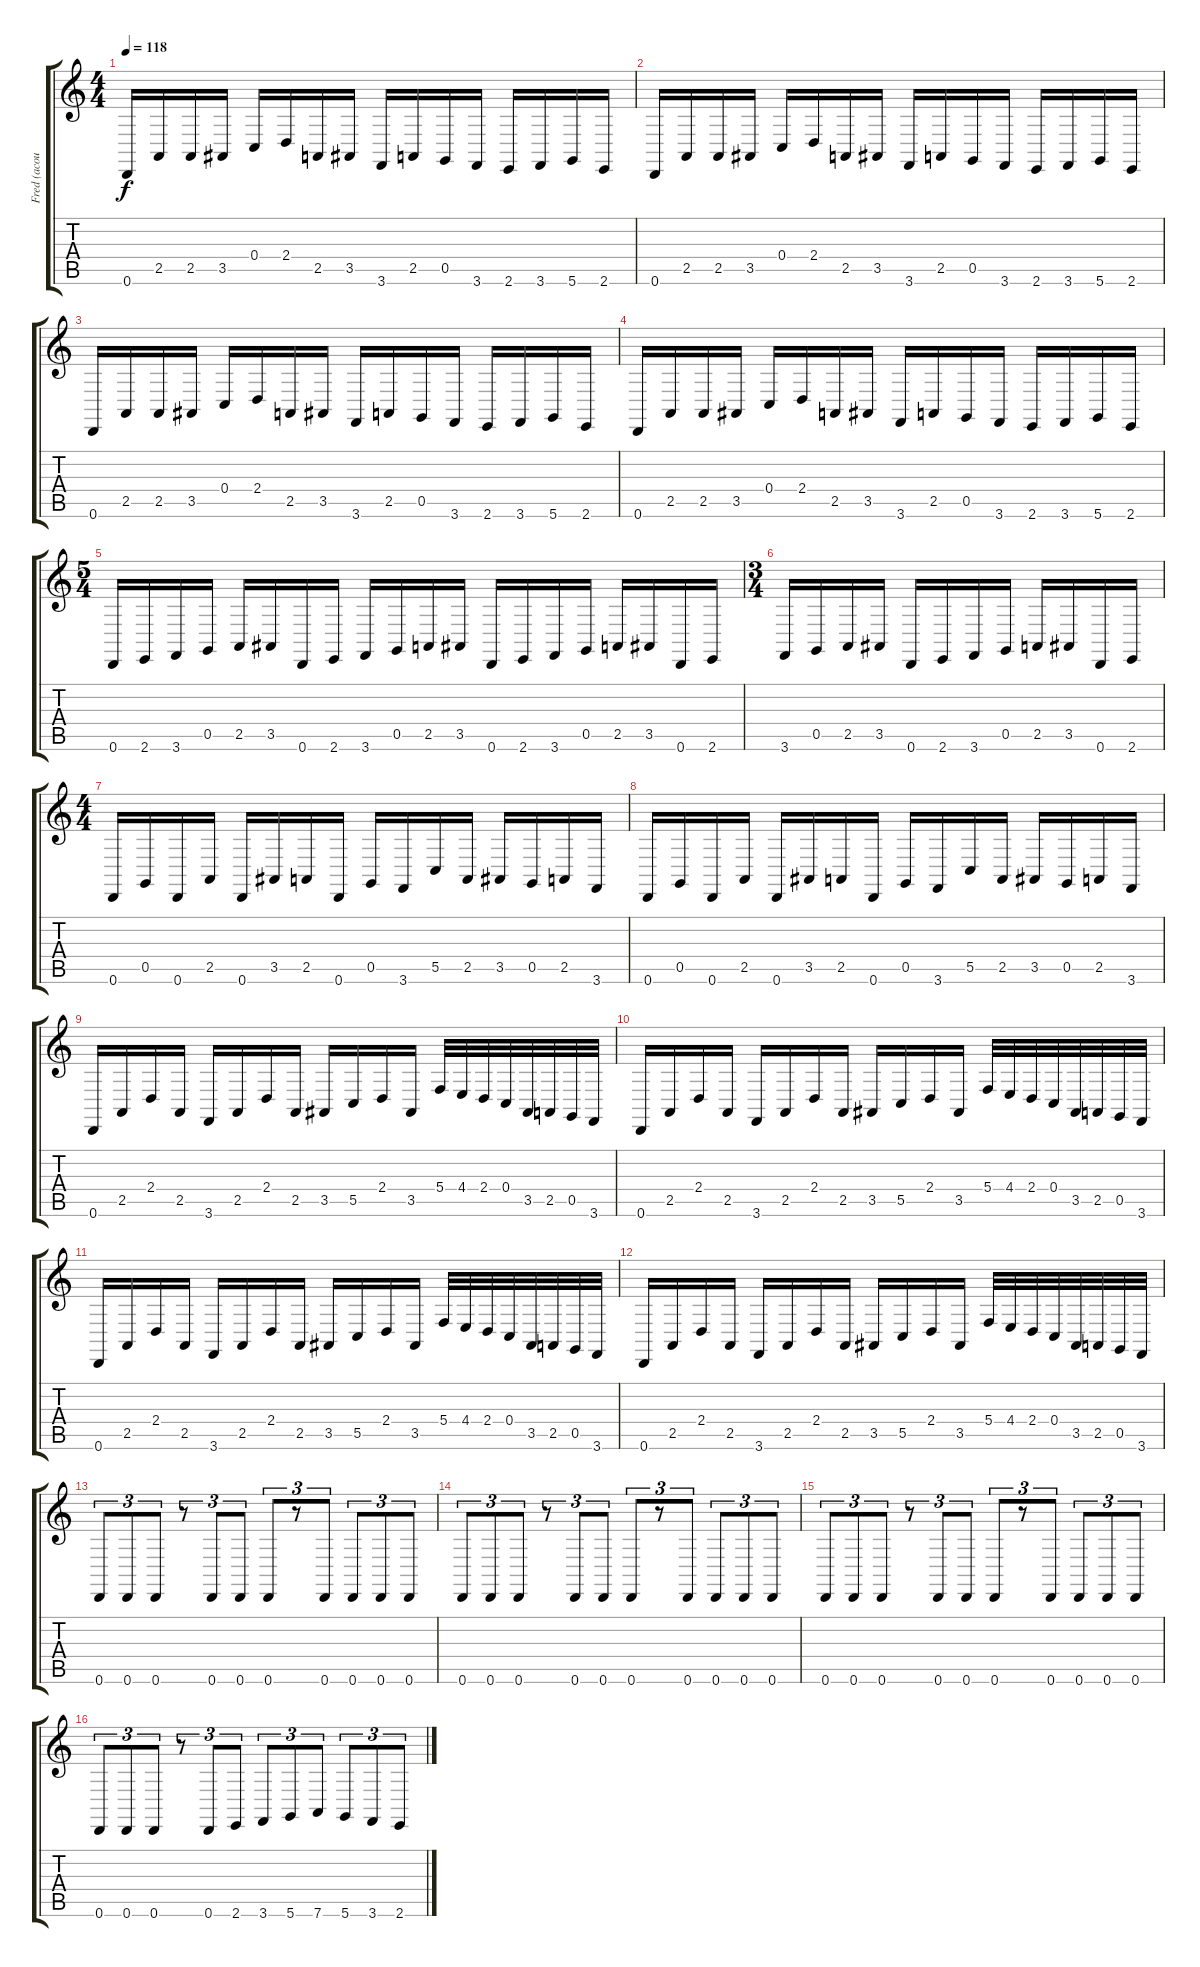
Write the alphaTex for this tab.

\track ("Fred (acoustic)" "Fred (acou") {instrument clarinet}
\staff {score tabs}
\tuning (D4 A3 F3 C3 G2 D2) {hide}
\ts (4 4)
\tempo 118
\clef g2
\ks c
0.6.16{dy f balance 0} 2.5.16 2.5.16 3.5.16 0.4.16 2.4.16 2.5.16 3.5.16 3.6.16 2.5.16 0.5.16 3.6.16 2.6.16 3.6.16 5.6.16 2.6.16 |
0.6.16{balance 4} 2.5.16 2.5.16 3.5.16 0.4.16 2.4.16 2.5.16 3.5.16 3.6.16 2.5.16 0.5.16 3.6.16 2.6.16 3.6.16 5.6.16 2.6.16 |
0.6.16{balance 8} 2.5.16 2.5.16 3.5.16 0.4.16 2.4.16 2.5.16 3.5.16 3.6.16 2.5.16 0.5.16 3.6.16 2.6.16 3.6.16 5.6.16 2.6.16 |
0.6.16 2.5.16 2.5.16 3.5.16 0.4.16 2.4.16 2.5.16 3.5.16 3.6.16 2.5.16 0.5.16 3.6.16 2.6.16 3.6.16 5.6.16 2.6.16 |
\ts (5 4)
0.6.16 2.6.16 3.6.16 0.5.16 2.5.16 3.5.16 0.6.16 2.6.16 3.6.16 0.5.16 2.5.16 3.5.16 0.6.16 2.6.16 3.6.16 0.5.16 2.5.16 3.5.16 0.6.16 2.6.16 |
\ts (3 4)
3.6.16 0.5.16 2.5.16 3.5.16 0.6.16 2.6.16 3.6.16 0.5.16 2.5.16 3.5.16 0.6.16 2.6.16 |
\ts (4 4)
0.6.16 0.5.16 0.6.16 2.5.16 0.6.16 3.5.16 2.5.16 0.6.16 0.5.16 3.6.16 5.5.16 2.5.16 3.5.16 0.5.16 2.5.16 3.6.16 |
0.6.16 0.5.16 0.6.16 2.5.16 0.6.16 3.5.16 2.5.16 0.6.16 0.5.16 3.6.16 5.5.16 2.5.16 3.5.16 0.5.16 2.5.16 3.6.16 |
0.6.16 2.5.16 2.4.16 2.5.16 3.6.16 2.5.16 2.4.16 2.5.16 3.5.16 5.5.16 2.4.16 3.5.16 5.4.32 4.4.32 2.4.32 0.4.32 3.5.32 2.5.32 0.5.32 3.6.32 |
0.6.16 2.5.16 2.4.16 2.5.16 3.6.16 2.5.16 2.4.16 2.5.16 3.5.16 5.5.16 2.4.16 3.5.16 5.4.32 4.4.32 2.4.32 0.4.32 3.5.32 2.5.32 0.5.32 3.6.32 |
0.6.16 2.5.16 2.4.16 2.5.16 3.6.16 2.5.16 2.4.16 2.5.16 3.5.16 5.5.16 2.4.16 3.5.16 5.4.32 4.4.32 2.4.32 0.4.32 3.5.32 2.5.32 0.5.32 3.6.32 |
0.6.16 2.5.16 2.4.16 2.5.16 3.6.16 2.5.16 2.4.16 2.5.16 3.5.16 5.5.16 2.4.16 3.5.16 5.4.32 4.4.32 2.4.32 0.4.32 3.5.32 2.5.32 0.5.32 3.6.32 |
0.6.8{tu (3 2)} 0.6.8{tu (3 2)} 0.6.8{tu (3 2)} r.8{tu (3 2)} 0.6.8{tu (3 2)} 0.6.8{tu (3 2)} 0.6.8{tu (3 2)} r.8{tu (3 2)} 0.6.8{tu (3 2)} 0.6.8{tu (3 2)} 0.6.8{tu (3 2)} 0.6.8{tu (3 2)} |
0.6.8{tu (3 2)} 0.6.8{tu (3 2)} 0.6.8{tu (3 2)} r.8{tu (3 2)} 0.6.8{tu (3 2)} 0.6.8{tu (3 2)} 0.6.8{tu (3 2)} r.8{tu (3 2)} 0.6.8{tu (3 2)} 0.6.8{tu (3 2)} 0.6.8{tu (3 2)} 0.6.8{tu (3 2)} |
0.6.8{tu (3 2)} 0.6.8{tu (3 2)} 0.6.8{tu (3 2)} r.8{tu (3 2)} 0.6.8{tu (3 2)} 0.6.8{tu (3 2)} 0.6.8{tu (3 2)} r.8{tu (3 2)} 0.6.8{tu (3 2)} 0.6.8{tu (3 2)} 0.6.8{tu (3 2)} 0.6.8{tu (3 2)} |
0.6.8{tu (3 2)} 0.6.8{tu (3 2)} 0.6.8{tu (3 2)} r.8{tu (3 2)} 0.6.8{tu (3 2)} 2.6.8{tu (3 2)} 3.6.8{tu (3 2)} 5.6.8{tu (3 2)} 7.6.8{tu (3 2)} 5.6.8{tu (3 2)} 3.6.8{tu (3 2)} 2.6.8{tu (3 2)}
